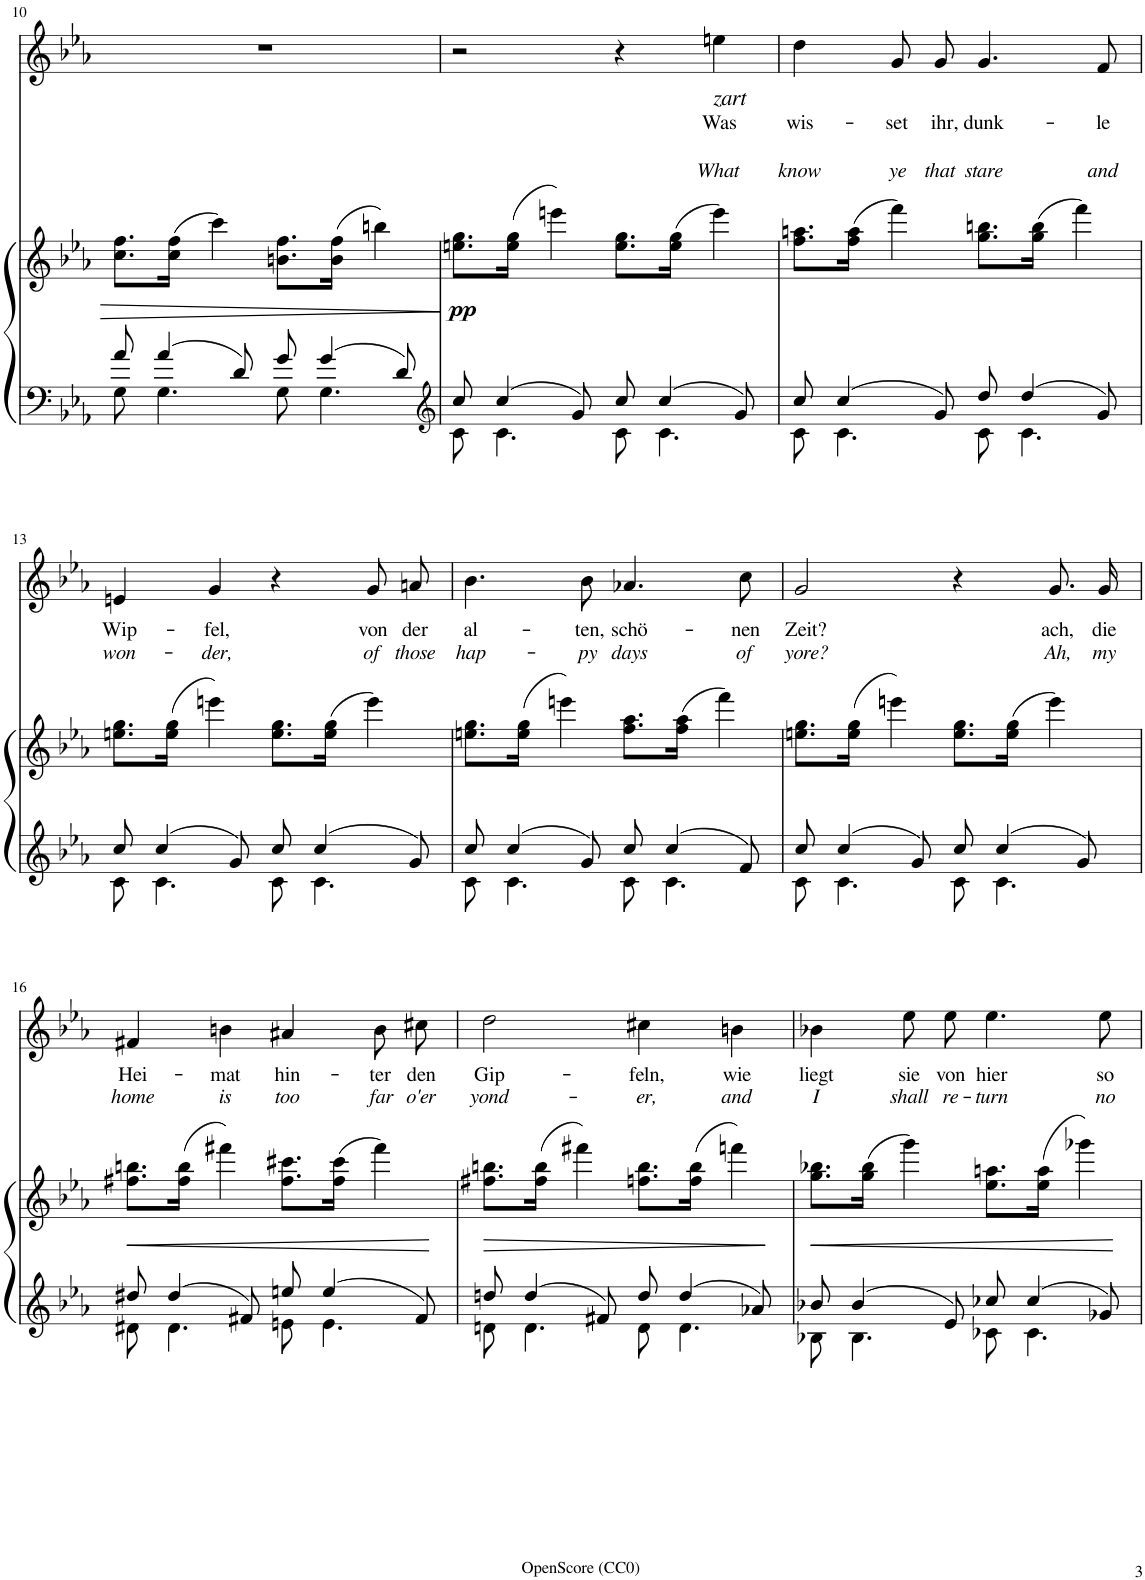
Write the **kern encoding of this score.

**kern	**kern	**dynam	**kern	**text	**text
*part2	*part2	*part2	*part1	*part1	*part1
*staff3	*staff2	*staff2/3	*staff1	*staff1	*staff1
*I"Piano	*	*	*I"Voice	*	*
*I'Pno	*	*	*	*	*
!!LO:PB:g=z
*clefF4	*clefG2	*	*clefG2	*	*
*k[b-e-a-]	*k[b-e-a-]	*	*k[b-e-a-]	*	*
*M4/4	*M4/4	*	*M4/4	*	*
=10	=10	=10	=10	=10	=10
*^	*	*	*	*	*
8a-/	8G\	8.cc\ 8.ff\L	.	1r	.	.
4a-/	4.G\	.	.	.	.	.
.	.	(16cc\ 16ff\Jk	.	.	.	.
.	.	4ccc\)	.	.	.	.
8d/	.	.	.	.	.	.
8g/	8G\	8.bn\ 8.ff\L	.	.	.	.
4g/	4.G\	.	.	.	.	.
.	.	(16b\ 16ff\Jk	.	.	.	.
.	.	4bbn\)	.	.	.	.
8d/	.	.	.	.	.	.
=11	=11	=11	=11	=11	=11	=11
*clefG2	*	*	*	*	*	*
!	!	!	!LO:DY:b	!	!	!
8cc/	8c\	8.een\ 8.gg\L	pp	2r	.	.
4cc/	4.c\	.	.	.	.	.
.	.	(16ee\ 16gg\Jk	.	.	.	.
.	.	4eeen\)	.	.	.	.
8g/	.	.	.	.	.	.
8cc/	8c\	8.ee\ 8.gg\L	.	4r	.	.
4cc/	4.c\	.	.	.	.	.
.	.	(16ee\ 16gg\Jk	.	.	.	.
!	!	!	!	!LO:TX:b:i:t=zart	!	!
!	!	!	!	!	!LO:LY:b	!LO:LY:b
.	.	4eee\)	.	4een\	Was	What
8g/	.	.	.	.	.	.
=12	=12	=12	=12	=12	=12	=12
!	!	!	!	!	!LO:LY:b	!LO:LY:b
8cc/	8c\	8.ff\ 8.aan\L	.	4dd\	wis-	know
4cc/	4.c\	.	.	.	.	.
.	.	(16ff\ 16aa\Jk	.	.	.	.
!	!	!	!	!	!LO:LY:b	!LO:LY:b
.	.	4fff\)	.	8g/L	-set	ye
!	!	!	!	!	!LO:LY:b	!LO:LY:b
8g/	.	.	.	8g/J	ihr,	that
!	!	!	!	!	!LO:LY:b	!LO:LY:b
8dd/	8c\	8.gg\ 8.bbn\L	.	4.g/	dunk-	stare
4dd/	4.c\	.	.	.	.	.
.	.	(16gg\ 16bb\Jk	.	.	.	.
.	.	4fff\)	.	.	.	.
!	!	!	!	!	!LO:LY:b	!LO:LY:b
8g/	.	.	.	8f/	-le	and
!!LO:LB:g=z
=13	=13	=13	=13	=13	=13	=13
!	!	!	!	!	!LO:LY:b	!LO:LY:b
8cc/	8c\	8.een\ 8.gg\L	.	4en/	Wip-	won-
4cc/	4.c\	.	.	.	.	.
.	.	(16ee\ 16gg\Jk	.	.	.	.
!	!	!	!	!	!LO:LY:b	!LO:LY:b
.	.	4eeen\)	.	4g/	-fel,	-der,
8g/	.	.	.	.	.	.
8cc/	8c\	8.ee\ 8.gg\L	.	4r	.	.
4cc/	4.c\	.	.	.	.	.
.	.	(16ee\ 16gg\Jk	.	.	.	.
!	!	!	!	!	!LO:LY:b	!LO:LY:b
.	.	4eee\)	.	8g/L	von	of
!	!	!	!	!	!LO:LY:b	!LO:LY:b
8g/	.	.	.	8an/J	der	those
=14	=14	=14	=14	=14	=14	=14
!	!	!	!	!	!LO:LY:b	!LO:LY:b
8cc/	8c\	8.een\ 8.gg\L	.	4.b-\	al-	hap-
4cc/	4.c\	.	.	.	.	.
.	.	(16ee\ 16gg\Jk	.	.	.	.
.	.	4eeen\)	.	.	.	.
!	!	!	!	!	!LO:LY:b	!LO:LY:b
8g/	.	.	.	8b-\	-ten,	-py
!	!	!	!	!	!LO:LY:b	!LO:LY:b
8cc/	8c\	8.ff\ 8.aa-\L	.	4.a-X/	schö-	days
4cc/	4.c\	.	.	.	.	.
.	.	(16ff\ 16aa-\Jk	.	.	.	.
.	.	4fff\)	.	.	.	.
!	!	!	!	!	!LO:LY:b	!LO:LY:b
8f/	.	.	.	8cc\	-nen	of
=15	=15	=15	=15	=15	=15	=15
!	!	!	!	!	!LO:LY:b	!LO:LY:b
8cc/	8c\	8.een\ 8.gg\L	.	2g/	Zeit?	yore?
4cc/	4.c\	.	.	.	.	.
.	.	(16ee\ 16gg\Jk	.	.	.	.
.	.	4eeen\)	.	.	.	.
8g/	.	.	.	.	.	.
8cc/	8c\	8.ee\ 8.gg\L	.	4r	.	.
4cc/	4.c\	.	.	.	.	.
.	.	(16ee\ 16gg\Jk	.	.	.	.
!	!	!	!	!	!LO:LY:b	!LO:LY:b
.	.	4eee\)	.	8.g/L	ach,	Ah,
8g/	.	.	.	.	.	.
!	!	!	!	!	!LO:LY:b	!LO:LY:b
.	.	.	.	16g/Jk	die	my
!!LO:LB:g=z
=16	=16	=16	=16	=16	=16	=16
!	!	!	!LO:HP:b	!	!LO:LY:b	!LO:LY:b
8dd#X/	8d#X\	8.ff#X\ 8.bbn\L	<	4f#X/	Hei-	home
4dd#/	4.d#\	.	.	.	.	.
.	.	(16ff#\ 16bb\Jk	.	.	.	.
!	!	!	!	!	!LO:LY:b	!LO:LY:b
.	.	4fff#X\)	.	4bn\	-mat	is
8f#X/	.	.	.	.	.	.
!	!	!	!	!	!LO:LY:b	!LO:LY:b
8een/	8en\	8.ff#\ 8.ccc#X\L	.	4a#X/	hin-	too
4ee/	4.e\	.	.	.	.	.
.	.	(16ff#\ 16ccc#\Jk	.	.	.	.
!	!	!	!	!	!LO:LY:b	!LO:LY:b
.	.	4fff#\)	.	8b\L	-ter	far
!	!	!	!	!	!LO:LY:b	!LO:LY:b
8f#/	.	.	.	8cc#X\J	den	o'er
*v	*v	*	*	*	*	*
.	.	[	.	.	.
=17	=17	=17	=17	=17	=17
*^	*	*	*	*	*
!	!	!	!LO:HP:b	!	!LO:LY:b	!LO:LY:b
8ddn/	8dn\	8.ff#X\ 8.bbn\L	>	2dd\	Gip-	yond-
4dd/	4.d\	.	.	.	.	.
.	.	(16ff#\ 16bb\Jk	.	.	.	.
.	.	4fff#X\)	.	.	.	.
8f#X/	.	.	.	.	.	.
!	!	!	!	!	!LO:LY:b	!LO:LY:b
8dd/	8d\	8.ffn\ 8.bb\L	.	4cc#X\	-feln,	-er,
4dd/	4.d\	.	.	.	.	.
.	.	(16ff\ 16bb\Jk	.	.	.	.
!	!	!	!	!	!LO:LY:b	!LO:LY:b
.	.	4fffn\)	.	4bn\	wie	and
8a-X/	.	.	.	.	.	.
*v	*v	*	*	*	*	*
.	.	]	.	.	.
=18	=18	=18	=18	=18	=18
*^	*	*	*	*	*
!	!	!	!LO:HP:b	!	!LO:LY:b	!LO:LY:b
8b-X/	8B-X\	8.gg\ 8.bb-X\L	<	4b-X\	liegt	I
4b-/	4.B-\	.	.	.	.	.
.	.	(16gg\ 16bb-\Jk	.	.	.	.
!	!	!	!	!	!LO:LY:b	!LO:LY:b
.	.	4ggg\)	.	8ee-\L	sie	shall
!	!	!	!	!	!LO:LY:b	!LO:LY:b
8e-/	.	.	.	8ee-\J	von	re-
!	!	!	!	!	!LO:LY:b	!LO:LY:b
8cc-X/	8c-X\	8.ee-\ 8.aan\L	.	4.ee-\	hier	-turn
4cc-/	4.c-\	.	.	.	.	.
.	.	(16ee-\ 16aa\Jk	.	.	.	.
.	.	4ggg-X\)	.	.	.	.
!	!	!	!	!	!LO:LY:b	!LO:LY:b
8g-X/	.	.	.	8ee-\	so	no
*v	*v	*	*	*	*	*
.	.	[	.	.	.
=	=	=	=	=	=
*-	*-	*-	*-	*-	*-
